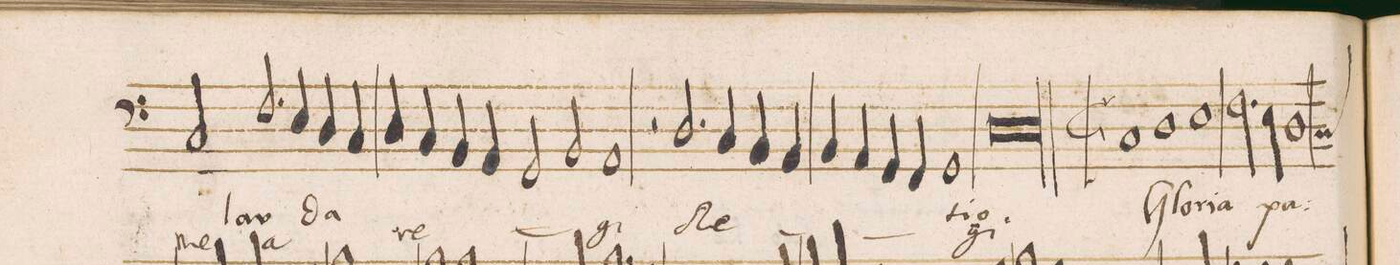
**kern	**text	**text
*I"BASSUS	*	*
*clefF4	*	*
*k[b-]	*	*
*met(C|)	*	*
*M2/1	*	*
2C/	.	me-
2.F'/	-lau-	-a
=70-	=70-	=70-
4E/	.	.
4D/	-da-	.
4C/	.	.
4D/	.	re-
4C/	.	.
4BB-/	.	.
4AA/	.	.
=71-	=71-	=71-
2GG/	.	.
2BB-/	.	.
1AA	.	-gi
=72-	=72-	=72-
2r	.	.
2.D/	.	Re-
4C/	.	.
4BB-/	.	.
4AA/	.	.
=73-	=73-	=73-
4BB-/	.	.
4AA/	.	.
4GG/	.	.
4FF/	.	.
1GG	-ci-	.
=74-	=74-	=74-
0D	-o.	-gi
=75||-	=75||-	=75||-
1C	Glo-	.
1D	-ri-	.
=76-	=76-	=76-
1E	-a	.
2.F\	pa-	.
4E\	.	.
=77-	=77-	=77-
*custos:C	*	*
1D	.	.
*-	*-	*-
